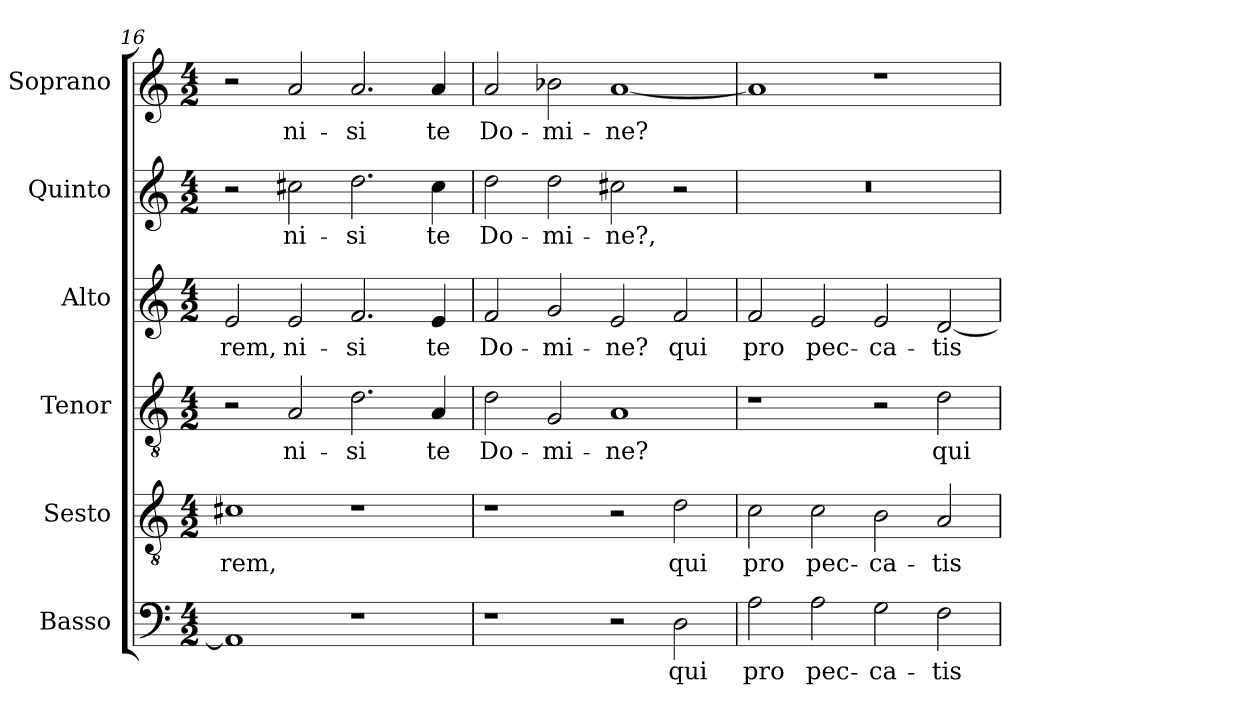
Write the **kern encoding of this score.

**kern	**text	**kern	**text	**kern	**text	**kern	**text	**kern	**text	**kern	**text
*part6	*part6	*part5	*part5	*part4	*part4	*part3	*part3	*part2	*part2	*part1	*part1
*staff6	*staff6	*staff5	*staff5	*staff4	*staff4	*staff3	*staff3	*staff2	*staff2	*staff1	*staff1
*I"Basso	*	*I"Sesto	*	*I"Tenor	*	*I"Alto	*	*I"Quinto	*	*I"Soprano	*
*I'B.	*	*I'S.	*	*I'T.	*	*I'A.	*	*I'Q.	*	*I'S.	*
!!LO:PB:g=z
*clefF4	*	*clefGv2	*	*clefGv2	*	*clefG2	*	*clefG2	*	*clefG2	*
*	*	*ITrd7c12	*	*ITrd7c12	*	*	*	*	*	*	*
*k[]	*	*k[]	*	*k[]	*	*k[]	*	*k[]	*	*k[]	*
*C:	*	*C:	*	*C:	*	*C:	*	*C:	*	*C:	*
*M4/2	*	*M4/2	*	*M4/2	*	*M4/2	*	*M4/2	*	*M4/2	*
=16	=16	=16	=16	=16	=16	=16	=16	=16	=16	=16	=16
!	!	!	!LO:LY:b:color=#000000	!	!	!	!	!	!	!	!
!	!	!	!	!	!	!	!LO:LY:b:color=#000000	!	!	!	!
1AAi]	.	1C#Xi	-rem,	2r	.	2ei/	-rem,	2r	.	2r	.
!	!	!	!	!	!LO:LY:b:color=#000000	!	!	!	!	!	!
!	!	!	!	!	!	!	!LO:LY:b:color=#000000	!	!	!	!
!	!	!	!	!	!	!	!	!	!LO:LY:b:color=#000000	!	!
!	!	!	!	!	!	!	!	!	!	!	!LO:LY:b:color=#000000
.	.	.	.	2AAi/	ni-	2ei/	ni-	2cc#Xi\	ni-	2ai/	ni-
!	!	!	!	!	!LO:LY:b:color=#000000	!	!	!	!	!	!
!	!	!	!	!	!	!	!LO:LY:b:color=#000000	!	!	!	!
!	!	!	!	!	!	!	!	!	!LO:LY:b:color=#000000	!	!
!	!	!	!	!	!	!	!	!	!	!	!LO:LY:b:color=#000000
1r	.	1r	.	2.Di\	-si	2.fi/	-si	2.ddi\	-si	2.ai/	-si
!	!	!	!	!	!LO:LY:b:color=#000000	!	!	!	!	!	!
!	!	!	!	!	!	!	!LO:LY:b:color=#000000	!	!	!	!
!	!	!	!	!	!	!	!	!	!LO:LY:b:color=#000000	!	!
!	!	!	!	!	!	!	!	!	!	!	!LO:LY:b:color=#000000
.	.	.	.	4AAi/	te	4ei/	te	4cc#i\	te	4ai/	te
=17	=17	=17	=17	=17	=17	=17	=17	=17	=17	=17	=17
!	!	!	!	!	!LO:LY:b:color=#000000	!	!	!	!	!	!
!	!	!	!	!	!	!	!LO:LY:b:color=#000000	!	!	!	!
!	!	!	!	!	!	!	!	!	!LO:LY:b:color=#000000	!	!
!	!	!	!	!	!	!	!	!	!	!	!LO:LY:b:color=#000000
1r	.	1r	.	2Di\	Do-	2fi/	Do-	2ddi\	Do-	2ai/	Do-
!	!	!	!	!	!LO:LY:b:color=#000000	!	!	!	!	!	!
!	!	!	!	!	!	!	!LO:LY:b:color=#000000	!	!	!	!
!	!	!	!	!	!	!	!	!	!LO:LY:b:color=#000000	!	!
!	!	!	!	!	!	!	!	!	!	!	!LO:LY:b:color=#000000
.	.	.	.	2GGi/	-mi-	2gi/	-mi-	2ddi\	-mi-	2b-Xi\	-mi-
!	!	!	!	!	!LO:LY:b:color=#000000	!	!	!	!	!	!
!	!	!	!	!	!	!	!LO:LY:b:color=#000000	!	!	!	!
!	!	!	!	!	!	!	!	!	!LO:LY:b:color=#000000	!	!
!	!	!	!	!	!	!	!	!	!	!	!LO:LY:b:color=#000000
2r	.	2r	.	1AAi	-ne?	2ei/	-ne?	2cc#Xi\	-ne?,	[1ai	-ne?
!	!LO:LY:b:color=#000000	!	!	!	!	!	!	!	!	!	!
!	!	!	!LO:LY:b:color=#000000	!	!	!	!	!	!	!	!
!	!	!	!	!	!	!	!LO:LY:b:color=#000000	!	!	!	!
2Di\	qui	2Di\	qui	.	.	2fi/	qui	2r	.	.	.
=18	=18	=18	=18	=18	=18	=18	=18	=18	=18	=18	=18
!	!LO:LY:b:color=#000000	!	!	!	!	!	!	!	!	!	!
!	!	!	!LO:LY:b:color=#000000	!	!	!	!	!	!	!	!
!	!	!	!	!	!	!	!LO:LY:b:color=#000000	!LO:N:vis=1	!	!	!
2Ai\	pro	2Ci\	pro	1r	.	2fi/	pro	0r	.	1ai]	.
!	!LO:LY:b:color=#000000	!	!	!	!	!	!	!	!	!	!
!	!	!	!LO:LY:b:color=#000000	!	!	!	!	!	!	!	!
!	!	!	!	!	!	!	!LO:LY:b:color=#000000	!	!	!	!
2Ai\	pec-	2Ci\	pec-	.	.	2ei/	pec-	.	.	.	.
!	!LO:LY:b:color=#000000	!	!	!	!	!	!	!	!	!	!
!	!	!	!LO:LY:b:color=#000000	!	!	!	!	!	!	!	!
!	!	!	!	!	!	!	!LO:LY:b:color=#000000	!	!	!	!
2Gi\	-ca-	2BBi\	-ca-	2r	.	2ei/	-ca-	.	.	1r	.
!	!LO:LY:b:color=#000000	!	!	!	!	!	!	!	!	!	!
!	!	!	!LO:LY:b:color=#000000	!	!	!	!	!	!	!	!
!	!	!	!	!	!LO:LY:b:color=#000000	!	!	!	!	!	!
!	!	!	!	!	!	!	!LO:LY:b:color=#000000	!	!	!	!
2Fi\	-tis	2AAi/	-tis	2Di\	qui	[2di/	-tis	.	.	.	.
=	=	=	=	=	=	=	=	=	=	=	=
*-	*-	*-	*-	*-	*-	*-	*-	*-	*-	*-	*-
